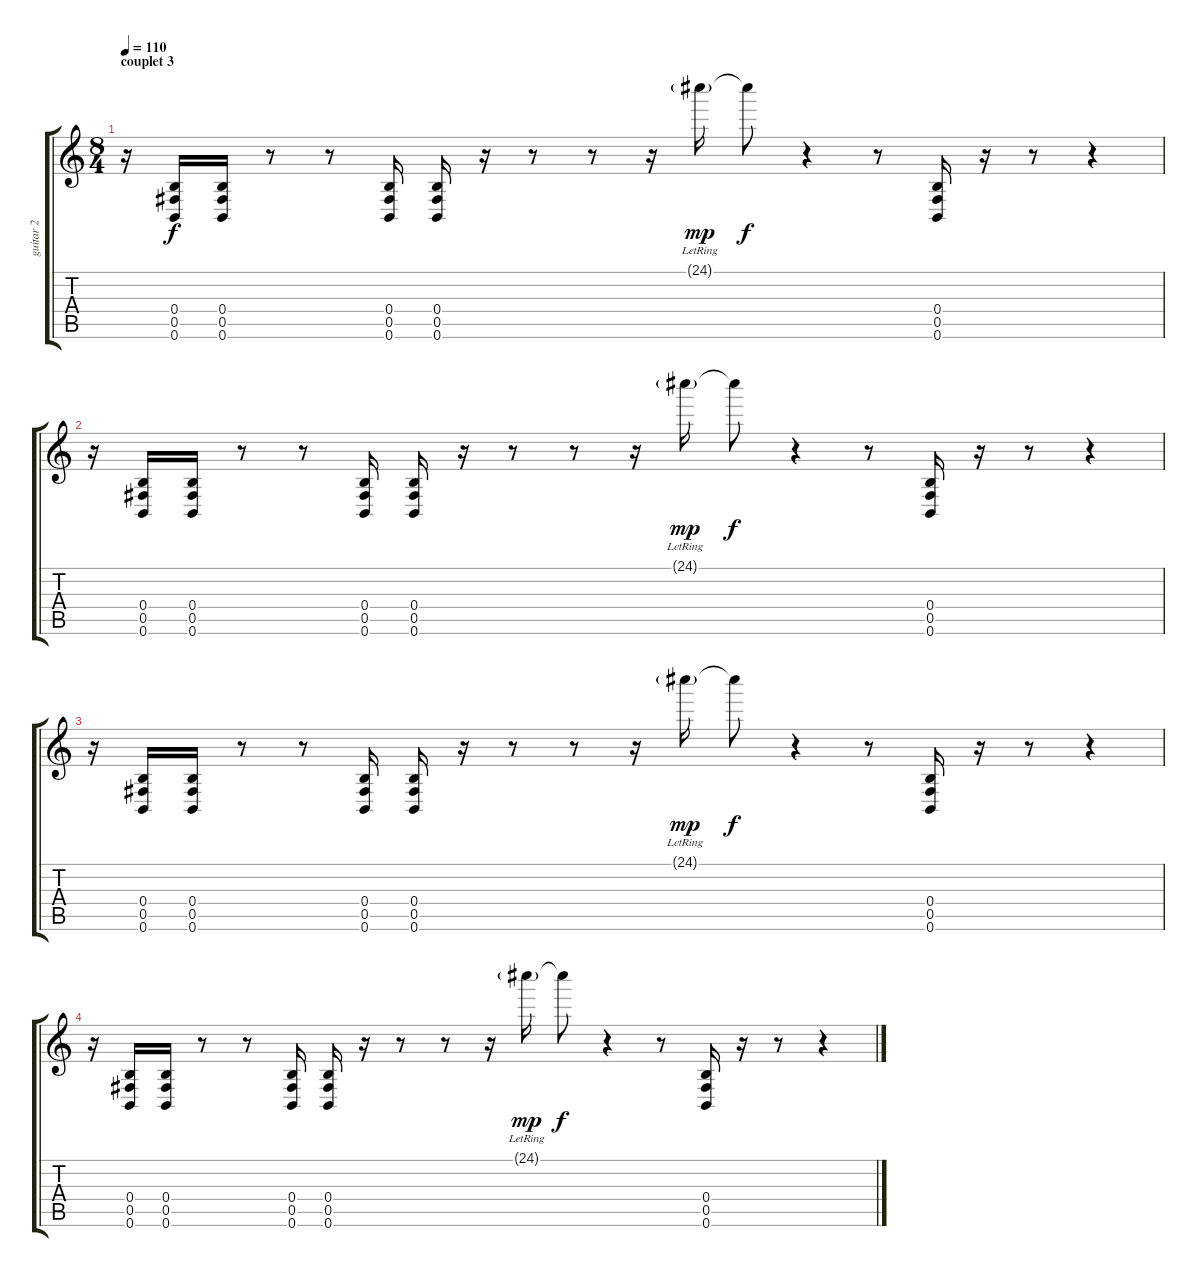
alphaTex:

\track ("guitar 2" "guitar 2") {instrument overdrivenguitar}
\staff {score tabs}
\tuning (Db4 Ab3 E3 B2 Gb2 B1) {hide}
\ts (8 4)
\section ("" "couplet 3")
\tempo 110
\clef g2
\ks c
r.16{dy fff} (0.4 0.5 0.6).16{dy f} (0.4 0.5 0.6).16 r.8 r.8 (0.4 0.5 0.6).16 (0.4 0.5 0.6).16 r.16 r.8 r.8 r.16 24.1{g lr}.16{dy mp} 24.1{t}.8{dy f} r.4 r.8 (0.4 0.5 0.6).16 r.16 r.8 r.4 |
r.16 (0.4 0.5 0.6).16 (0.4 0.5 0.6).16 r.8 r.8 (0.4 0.5 0.6).16 (0.4 0.5 0.6).16 r.16 r.8 r.8 r.16 24.1{g lr}.16{dy mp} 24.1{t}.8{dy f} r.4 r.8 (0.4 0.5 0.6).16 r.16 r.8 r.4 |
r.16 (0.4 0.5 0.6).16 (0.4 0.5 0.6).16 r.8 r.8 (0.4 0.5 0.6).16 (0.4 0.5 0.6).16 r.16 r.8 r.8 r.16 24.1{g lr}.16{dy mp} 24.1{t}.8{dy f} r.4 r.8 (0.4 0.5 0.6).16 r.16 r.8 r.4 |
r.16 (0.4 0.5 0.6).16 (0.4 0.5 0.6).16 r.8 r.8 (0.4 0.5 0.6).16 (0.4 0.5 0.6).16 r.16 r.8 r.8 r.16 24.1{g lr}.16{dy mp} 24.1{t}.8{dy f} r.4 r.8 (0.4 0.5 0.6).16 r.16 r.8 r.4
